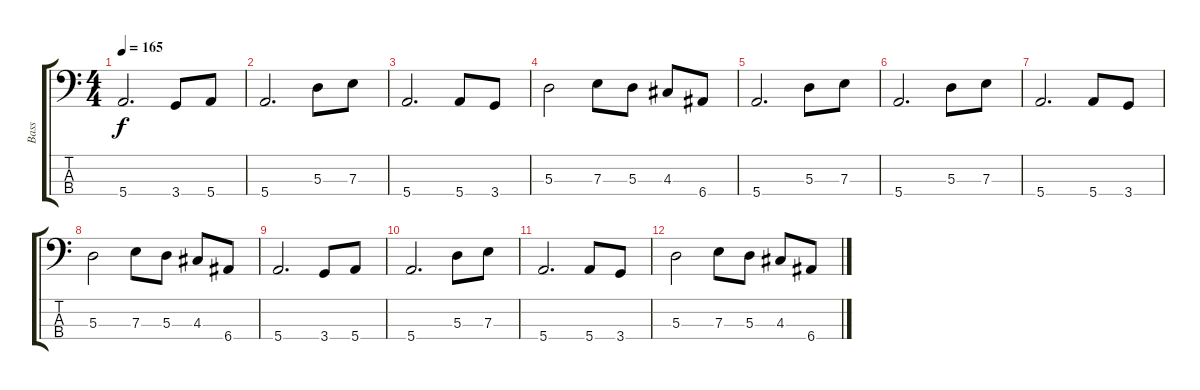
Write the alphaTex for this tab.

\track ("Bass" "Bass") {instrument electricbassfinger}
\staff {score tabs}
\tuning (G2 D2 A1 E1) {hide}
\ts (4 4)
\tempo 165
\clef f4
\ks c
5.4.2{d dy f} 3.4.8 5.4.8 |
5.4.2{d} 5.3.8 7.3.8 |
5.4.2{d} 5.4.8 3.4.8 |
5.3.2 7.3.8 5.3.8 4.3.8 6.4.8 |
5.4.2{d} 5.3.8 7.3.8 |
5.4.2{d} 5.3.8 7.3.8 |
5.4.2{d} 5.4.8 3.4.8 |
5.3.2 7.3.8 5.3.8 4.3.8 6.4.8 |
5.4.2{d} 3.4.8 5.4.8 |
5.4.2{d} 5.3.8 7.3.8 |
5.4.2{d} 5.4.8 3.4.8 |
5.3.2 7.3.8 5.3.8 4.3.8 6.4.8
